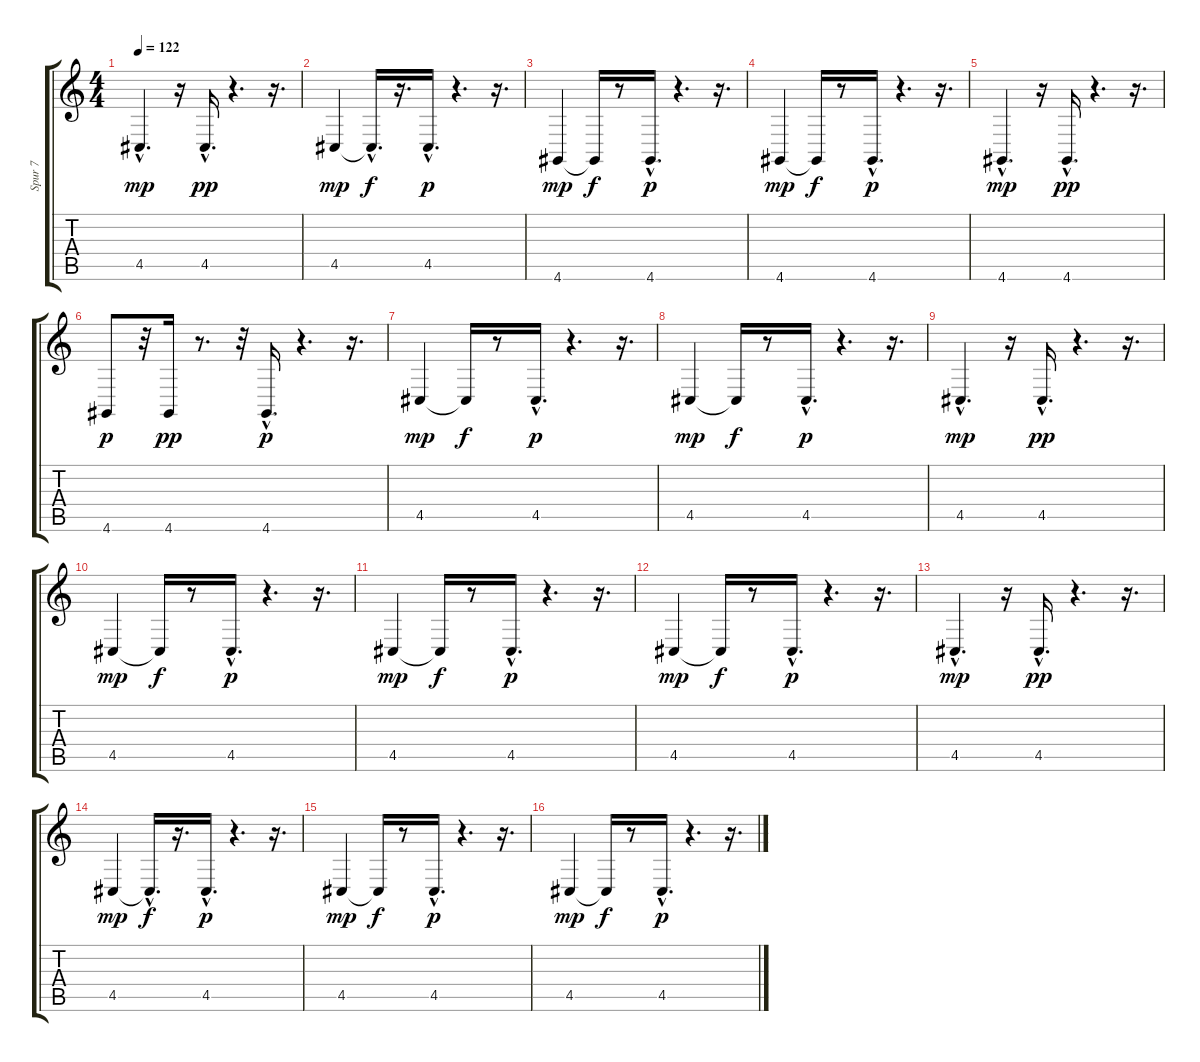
\track ("Spur 7" "Spur 7") {instrument percussiveorgan}
\staff {score tabs}
\tuning (E4 B3 G3 D3 A2 E2) {hide}
\ts (4 4)
\tempo 122
\clef g2
\ks c
4.5{hac}.4{d dy mp} r.16 4.5{hac}.16{d dy pp} r.4{d} r.16{d} |
4.5.4{dy mp} 4.5{hac t}.16{d dy f} r.16{d} 4.5{hac}.16{d dy p} r.4{d} r.16{d} |
4.6.4{dy mp} 4.6{t}.16{dy f} r.8 4.6{hac}.16{d dy p} r.4{d} r.16{d} |
4.6.4{dy mp} 4.6{t}.16{dy f} r.8 4.6{hac}.16{d dy p} r.4{d} r.16{d} |
4.6{hac}.4{d dy mp} r.16 4.6{hac}.16{d dy pp} r.4{d} r.16{d} |
4.6.8{dy p} r.32 4.6.16{dy pp} r.8{d} r.32 4.6{hac}.16{d dy p} r.4{d} r.16{d} |
4.5.4{dy mp} 4.5{t}.16{dy f} r.8 4.5{hac}.16{d dy p} r.4{d} r.16{d} |
4.5.4{dy mp} 4.5{t}.16{dy f} r.8 4.5{hac}.16{d dy p} r.4{d} r.16{d} |
4.5{hac}.4{d dy mp} r.16 4.5{hac}.16{d dy pp} r.4{d} r.16{d} |
4.5.4{dy mp} 4.5{t}.16{dy f} r.8 4.5{hac}.16{d dy p} r.4{d} r.16{d} |
4.5.4{dy mp} 4.5{t}.16{dy f} r.8 4.5{hac}.16{d dy p} r.4{d} r.16{d} |
4.5.4{dy mp} 4.5{t}.16{dy f} r.8 4.5{hac}.16{d dy p} r.4{d} r.16{d} |
4.5{hac}.4{d dy mp} r.16 4.5{hac}.16{d dy pp} r.4{d} r.16{d} |
4.5.4{dy mp} 4.5{hac t}.16{d dy f} r.16{d} 4.5{hac}.16{d dy p} r.4{d} r.16{d} |
4.5.4{dy mp} 4.5{t}.16{dy f} r.8 4.5{hac}.16{d dy p} r.4{d} r.16{d} |
4.5.4{dy mp} 4.5{t}.16{dy f} r.8 4.5{hac}.16{d dy p} r.4{d} r.16{d}
